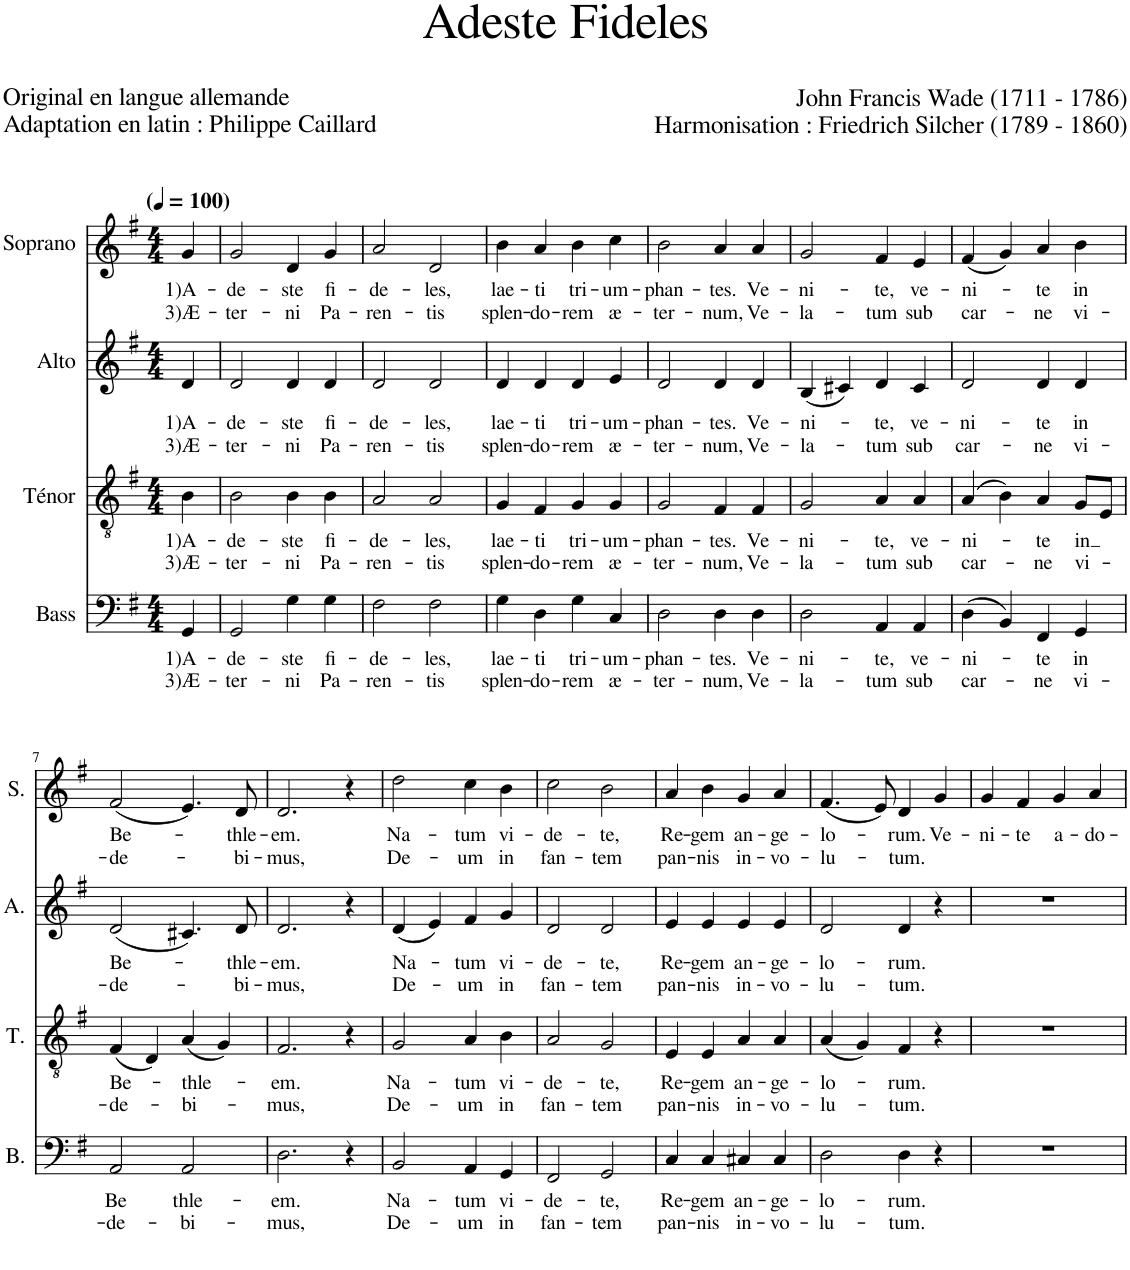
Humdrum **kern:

**kern	**text	**text	**kern	**text	**text	**kern	**text	**text	**kern	**text	**text
*part4	*part4	*part4	*part3	*part3	*part3	*part2	*part2	*part2	*part1	*part1	*part1
*staff4	*staff4	*staff4	*staff3	*staff3	*staff3	*staff2	*staff2	*staff2	*staff1	*staff1	*staff1
*I"Bass	*	*	*I"Ténor	*	*	*I"Alto	*	*	*I"Soprano	*	*
*I'B.	*	*	*I'T.	*	*	*I'A.	*	*	*I'S.	*	*
*clefF4	*	*	*clefGv2	*	*	*clefG2	*	*	*clefG2	*	*
*k[f#]	*	*	*k[f#]	*	*	*k[f#]	*	*	*k[f#]	*	*
*M4/4	*	*	*M4/4	*	*	*M4/4	*	*	*M4/4	*	*
*MM100	*	*	*MM100	*	*	*MM100	*	*	*MM100	*	*
=	=	=	=	=	=	=	=	=	=	=	=
!	!LO:LY:b	!LO:LY:b	!	!LO:LY:b	!LO:LY:b	!	!LO:LY:b	!LO:LY:b	!	!LO:LY:b	!LO:LY:b
4GG/	1)A-	3)Æ-	4B\	1)A-	3)Æ-	4d/	1)A-	3)Æ-	4g/	1)A-	3)Æ-
=1	=1	=1	=1	=1	=1	=1	=1	=1	=1	=1	=1
!	!LO:LY:b	!LO:LY:b	!	!LO:LY:b	!LO:LY:b	!	!LO:LY:b	!LO:LY:b	!	!LO:LY:b	!LO:LY:b
2GG/	-de-	-ter-	2B\	-de-	-ter-	2d/	-de-	-ter-	2g/	-de-	-ter-
!	!LO:LY:b	!LO:LY:b	!	!LO:LY:b	!LO:LY:b	!	!LO:LY:b	!LO:LY:b	!	!LO:LY:b	!LO:LY:b
4G\	-ste	-ni	4B\	-ste	-ni	4d/	-ste	-ni	4d/	-ste	-ni
!	!LO:LY:b	!LO:LY:b	!	!LO:LY:b	!LO:LY:b	!	!LO:LY:b	!LO:LY:b	!	!LO:LY:b	!LO:LY:b
4G\	fi-	Pa-	4B\	fi-	Pa-	4d/	fi-	Pa-	4g/	fi-	Pa-
=2	=2	=2	=2	=2	=2	=2	=2	=2	=2	=2	=2
!	!LO:LY:b	!LO:LY:b	!	!LO:LY:b	!LO:LY:b	!	!LO:LY:b	!LO:LY:b	!	!LO:LY:b	!LO:LY:b
2F#\	-de-	-ren-	2A/	-de-	-ren-	2d/	-de-	-ren-	2a/	-de-	-ren-
!	!LO:LY:b	!LO:LY:b	!	!LO:LY:b	!LO:LY:b	!	!LO:LY:b	!LO:LY:b	!	!LO:LY:b	!LO:LY:b
2F#\	-les,	-tis	2A/	-les,	-tis	2d/	-les,	-tis	2d/	-les,	-tis
=3	=3	=3	=3	=3	=3	=3	=3	=3	=3	=3	=3
!	!LO:LY:b	!LO:LY:b	!	!LO:LY:b	!LO:LY:b	!	!LO:LY:b	!LO:LY:b	!	!LO:LY:b	!LO:LY:b
4G\	lae-	splen-	4G/	lae-	splen-	4d/	lae-	splen-	4b\	lae-	splen-
!	!LO:LY:b	!LO:LY:b	!	!LO:LY:b	!LO:LY:b	!	!LO:LY:b	!LO:LY:b	!	!LO:LY:b	!LO:LY:b
4D\	-ti	-do-	4F#/	-ti	-do-	4d/	-ti	-do-	4a/	-ti	-do-
!	!LO:LY:b	!LO:LY:b	!	!LO:LY:b	!LO:LY:b	!	!LO:LY:b	!LO:LY:b	!	!LO:LY:b	!LO:LY:b
4G\	tri-	-rem	4G/	tri-	-rem	4d/	tri-	-rem	4b\	tri-	-rem
!	!LO:LY:b	!LO:LY:b	!	!LO:LY:b	!LO:LY:b	!	!LO:LY:b	!LO:LY:b	!	!LO:LY:b	!LO:LY:b
4C/	-um-	æ-	4G/	-um-	æ-	4e/	-um-	æ-	4cc\	-um-	æ-
=4	=4	=4	=4	=4	=4	=4	=4	=4	=4	=4	=4
!	!LO:LY:b	!LO:LY:b	!	!LO:LY:b	!LO:LY:b	!	!LO:LY:b	!LO:LY:b	!	!LO:LY:b	!LO:LY:b
2D\	-phan-	-ter-	2G/	-phan-	-ter-	2d/	-phan-	-ter-	2b\	-phan-	-ter-
!	!LO:LY:b	!LO:LY:b	!	!LO:LY:b	!LO:LY:b	!	!LO:LY:b	!LO:LY:b	!	!LO:LY:b	!LO:LY:b
4D\	-tes.	-num,	4F#/	-tes.	-num,	4d/	-tes.	-num,	4a/	-tes.	-num,
!	!LO:LY:b	!LO:LY:b	!	!LO:LY:b	!LO:LY:b	!	!LO:LY:b	!LO:LY:b	!	!LO:LY:b	!LO:LY:b
4D\	Ve-	Ve-	4F#/	Ve-	Ve-	4d/	Ve-	Ve-	4a/	Ve-	Ve-
=5	=5	=5	=5	=5	=5	=5	=5	=5	=5	=5	=5
!	!LO:LY:b	!LO:LY:b	!	!LO:LY:b	!LO:LY:b	!	!LO:LY:b	!LO:LY:b	!	!LO:LY:b	!LO:LY:b
2D\	-ni-	-la-	2G/	-ni-	-la-	(4B/	-ni-	-la-	2g/	-ni-	-la-
.	.	.	.	.	.	4c#X/)	.	.	.	.	.
!	!LO:LY:b	!LO:LY:b	!	!LO:LY:b	!LO:LY:b	!	!LO:LY:b	!LO:LY:b	!	!LO:LY:b	!LO:LY:b
4AA/	-te,	-tum	4A/	-te,	-tum	4d/	-te,	-tum	4f#/	-te,	-tum
!	!LO:LY:b	!LO:LY:b	!	!LO:LY:b	!LO:LY:b	!	!LO:LY:b	!LO:LY:b	!	!LO:LY:b	!LO:LY:b
4AA/	ve-	sub	4A/	ve-	sub	4c#/	ve-	sub	4e/	ve-	sub
=6	=6	=6	=6	=6	=6	=6	=6	=6	=6	=6	=6
!	!LO:LY:b	!LO:LY:b	!	!LO:LY:b	!LO:LY:b	!	!LO:LY:b	!LO:LY:b	!	!LO:LY:b	!LO:LY:b
(4D\	-ni-	car-	(4A/	-ni-	car-	2d/	-ni-	car-	(4f#/	-ni-	car-
4BB/)	.	.	4B\)	.	.	.	.	.	4g/)	.	.
!	!LO:LY:b	!LO:LY:b	!	!LO:LY:b	!LO:LY:b	!	!LO:LY:b	!LO:LY:b	!	!LO:LY:b	!LO:LY:b
4FF#/	-te	-ne	4A/	-te	-ne	4d/	-te	-ne	4a/	-te	-ne
!	!LO:LY:b	!LO:LY:b	!	!LO:LY:b	!LO:LY:b	!	!LO:LY:b	!LO:LY:b	!	!LO:LY:b	!LO:LY:b
4GG/	in	vi-	8G/L	in	vi-	4d/	in	vi-	4b\	in	vi-
.	.	.	8E/J	.	.	.	.	.	.	.	.
!!LO:LB:g=z
=7	=7	=7	=7	=7	=7	=7	=7	=7	=7	=7	=7
!	!LO:LY:b	!LO:LY:b	!	!LO:LY:b	!LO:LY:b	!	!LO:LY:b	!LO:LY:b	!	!LO:LY:b	!LO:LY:b
2AA/	Be	-de-	(4F#/	Be-	-de-	(2d/	Be-	-de-	(2f#/	Be-	-de-
.	.	.	4D/)	.	.	.	.	.	.	.	.
!	!LO:LY:b	!LO:LY:b	!	!LO:LY:b	!LO:LY:b	!	!	!	!	!	!
2AA/	thle-	-bi-	(4A/	-thle-	-bi-	4.c#X/)	.	.	4.e/)	.	.
.	.	.	4G/)	.	.	.	.	.	.	.	.
!	!	!	!	!	!	!	!LO:LY:b	!LO:LY:b	!	!LO:LY:b	!LO:LY:b
.	.	.	.	.	.	8d/	-thle-	-bi-	8d/	-thle-	-bi-
=8	=8	=8	=8	=8	=8	=8	=8	=8	=8	=8	=8
!	!LO:LY:b	!LO:LY:b	!	!LO:LY:b	!LO:LY:b	!	!LO:LY:b	!LO:LY:b	!	!LO:LY:b	!LO:LY:b
2.D\	-em.	-mus,	2.F#/	-em.	-mus,	2.d/	-em.	-mus,	2.d/	-em.	-mus,
4r	.	.	4r	.	.	4r	.	.	4r	.	.
=9	=9	=9	=9	=9	=9	=9	=9	=9	=9	=9	=9
!	!LO:LY:b	!LO:LY:b	!	!LO:LY:b	!LO:LY:b	!	!LO:LY:b	!LO:LY:b	!	!LO:LY:b	!LO:LY:b
2BB/	Na-	De-	2G/	Na-	De-	(4d/	Na-	De-	2dd\	Na-	De-
.	.	.	.	.	.	4e/)	.	.	.	.	.
!	!LO:LY:b	!LO:LY:b	!	!LO:LY:b	!LO:LY:b	!	!LO:LY:b	!LO:LY:b	!	!LO:LY:b	!LO:LY:b
4AA/	-tum	-um	4A/	-tum	-um	4f#/	-tum	-um	4cc\	-tum	-um
!	!LO:LY:b	!LO:LY:b	!	!LO:LY:b	!LO:LY:b	!	!LO:LY:b	!LO:LY:b	!	!LO:LY:b	!LO:LY:b
4GG/	vi-	in	4B\	vi-	in	4g/	vi-	in	4b\	vi-	in
=10	=10	=10	=10	=10	=10	=10	=10	=10	=10	=10	=10
!	!LO:LY:b	!LO:LY:b	!	!LO:LY:b	!LO:LY:b	!	!LO:LY:b	!LO:LY:b	!	!LO:LY:b	!LO:LY:b
2FF#/	-de-	fan-	2A/	-de-	fan-	2d/	-de-	fan-	2cc\	-de-	fan-
!	!LO:LY:b	!LO:LY:b	!	!LO:LY:b	!LO:LY:b	!	!LO:LY:b	!LO:LY:b	!	!LO:LY:b	!LO:LY:b
2GG/	-te,	-tem	2G/	-te,	-tem	2d/	-te,	-tem	2b\	-te,	-tem
=11	=11	=11	=11	=11	=11	=11	=11	=11	=11	=11	=11
!	!LO:LY:b	!LO:LY:b	!	!LO:LY:b	!LO:LY:b	!	!LO:LY:b	!LO:LY:b	!	!LO:LY:b	!LO:LY:b
4C/	Re-	pan-	4E/	Re-	pan-	4e/	Re-	pan-	4a/	Re-	pan-
!	!LO:LY:b	!LO:LY:b	!	!LO:LY:b	!LO:LY:b	!	!LO:LY:b	!LO:LY:b	!	!LO:LY:b	!LO:LY:b
4C/	-gem	-nis	4E/	-gem	-nis	4e/	-gem	-nis	4b\	-gem	-nis
!	!LO:LY:b	!LO:LY:b	!	!LO:LY:b	!LO:LY:b	!	!LO:LY:b	!LO:LY:b	!	!LO:LY:b	!LO:LY:b
4C#X/	an-	in-	4A/	an-	in-	4e/	an-	in-	4g/	an-	in-
!	!LO:LY:b	!LO:LY:b	!	!LO:LY:b	!LO:LY:b	!	!LO:LY:b	!LO:LY:b	!	!LO:LY:b	!LO:LY:b
4C#/	-ge-	-vo-	4A/	-ge-	-vo-	4e/	-ge-	-vo-	4a/	-ge-	-vo-
=12	=12	=12	=12	=12	=12	=12	=12	=12	=12	=12	=12
!	!LO:LY:b	!LO:LY:b	!	!LO:LY:b	!LO:LY:b	!	!LO:LY:b	!LO:LY:b	!	!LO:LY:b	!LO:LY:b
2D\	-lo-	-lu-	(4A/	-lo-	-lu-	2d/	-lo-	-lu-	(4.f#/	-lo-	-lu-
.	.	.	4G/)	.	.	.	.	.	.	.	.
.	.	.	.	.	.	.	.	.	8e/)	.	.
!	!LO:LY:b	!LO:LY:b	!	!LO:LY:b	!LO:LY:b	!	!LO:LY:b	!LO:LY:b	!	!LO:LY:b	!LO:LY:b
4D\	-rum.	-tum.	4F#/	-rum.	-tum.	4d/	-rum.	-tum.	4d/	-rum.	-tum.
!	!	!	!	!	!	!	!	!	!	!LO:LY:b	!
4r	.	.	4r	.	.	4r	.	.	4g/	Ve-	.
=13	=13	=13	=13	=13	=13	=13	=13	=13	=13	=13	=13
!	!	!	!	!	!	!	!	!	!	!LO:LY:b	!
1r	.	.	1r	.	.	1r	.	.	4g/	-ni-	.
!	!	!	!	!	!	!	!	!	!	!LO:LY:b	!
.	.	.	.	.	.	.	.	.	4f#/	-te	.
!	!	!	!	!	!	!	!	!	!	!LO:LY:b	!
.	.	.	.	.	.	.	.	.	4g/	a-	.
!	!	!	!	!	!	!	!	!	!	!LO:LY:b	!
.	.	.	.	.	.	.	.	.	4a/	-do-	.
=	=	=	=	=	=	=	=	=	=	=	=
*-	*-	*-	*-	*-	*-	*-	*-	*-	*-	*-	*-
